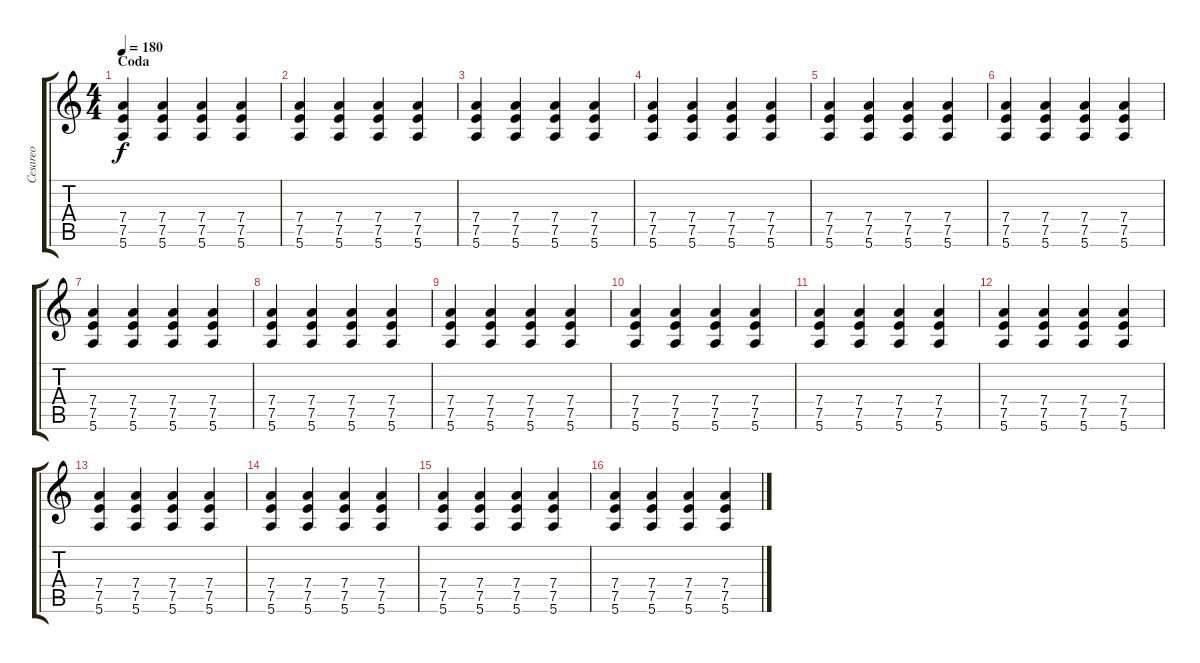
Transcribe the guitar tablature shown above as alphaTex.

\track ("Cesareo" "Cesareo") {instrument distortionguitar}
\staff {score tabs}
\tuning (E4 B3 G3 D3 A2 E2) {hide}
\ts (4 4)
\section ("" "Coda")
\tempo 180
\clef g2
\ks c
(7.4 7.5 5.6).4{dy f} (7.4 7.5 5.6).4 (7.4 7.5 5.6).4 (7.4 7.5 5.6).4 |
(7.4 7.5 5.6).4 (7.4 7.5 5.6).4 (7.4 7.5 5.6).4 (7.4 7.5 5.6).4 |
(7.4 7.5 5.6).4 (7.4 7.5 5.6).4 (7.4 7.5 5.6).4 (7.4 7.5 5.6).4 |
(7.4 7.5 5.6).4 (7.4 7.5 5.6).4 (7.4 7.5 5.6).4 (7.4 7.5 5.6).4 |
(7.4 7.5 5.6).4 (7.4 7.5 5.6).4 (7.4 7.5 5.6).4 (7.4 7.5 5.6).4 |
(7.4 7.5 5.6).4 (7.4 7.5 5.6).4 (7.4 7.5 5.6).4 (7.4 7.5 5.6).4 |
(7.4 7.5 5.6).4 (7.4 7.5 5.6).4 (7.4 7.5 5.6).4 (7.4 7.5 5.6).4 |
(7.4 7.5 5.6).4 (7.4 7.5 5.6).4 (7.4 7.5 5.6).4 (7.4 7.5 5.6).4 |
(7.4 7.5 5.6).4 (7.4 7.5 5.6).4 (7.4 7.5 5.6).4 (7.4 7.5 5.6).4 |
(7.4 7.5 5.6).4 (7.4 7.5 5.6).4 (7.4 7.5 5.6).4 (7.4 7.5 5.6).4 |
(7.4 7.5 5.6).4 (7.4 7.5 5.6).4 (7.4 7.5 5.6).4 (7.4 7.5 5.6).4 |
(7.4 7.5 5.6).4 (7.4 7.5 5.6).4 (7.4 7.5 5.6).4 (7.4 7.5 5.6).4 |
(7.4 7.5 5.6).4 (7.4 7.5 5.6).4 (7.4 7.5 5.6).4 (7.4 7.5 5.6).4 |
(7.4 7.5 5.6).4 (7.4 7.5 5.6).4 (7.4 7.5 5.6).4 (7.4 7.5 5.6).4 |
(7.4 7.5 5.6).4 (7.4 7.5 5.6).4 (7.4 7.5 5.6).4 (7.4 7.5 5.6).4 |
(7.4 7.5 5.6).4 (7.4 7.5 5.6).4 (7.4 7.5 5.6).4 (7.4 7.5 5.6).4
